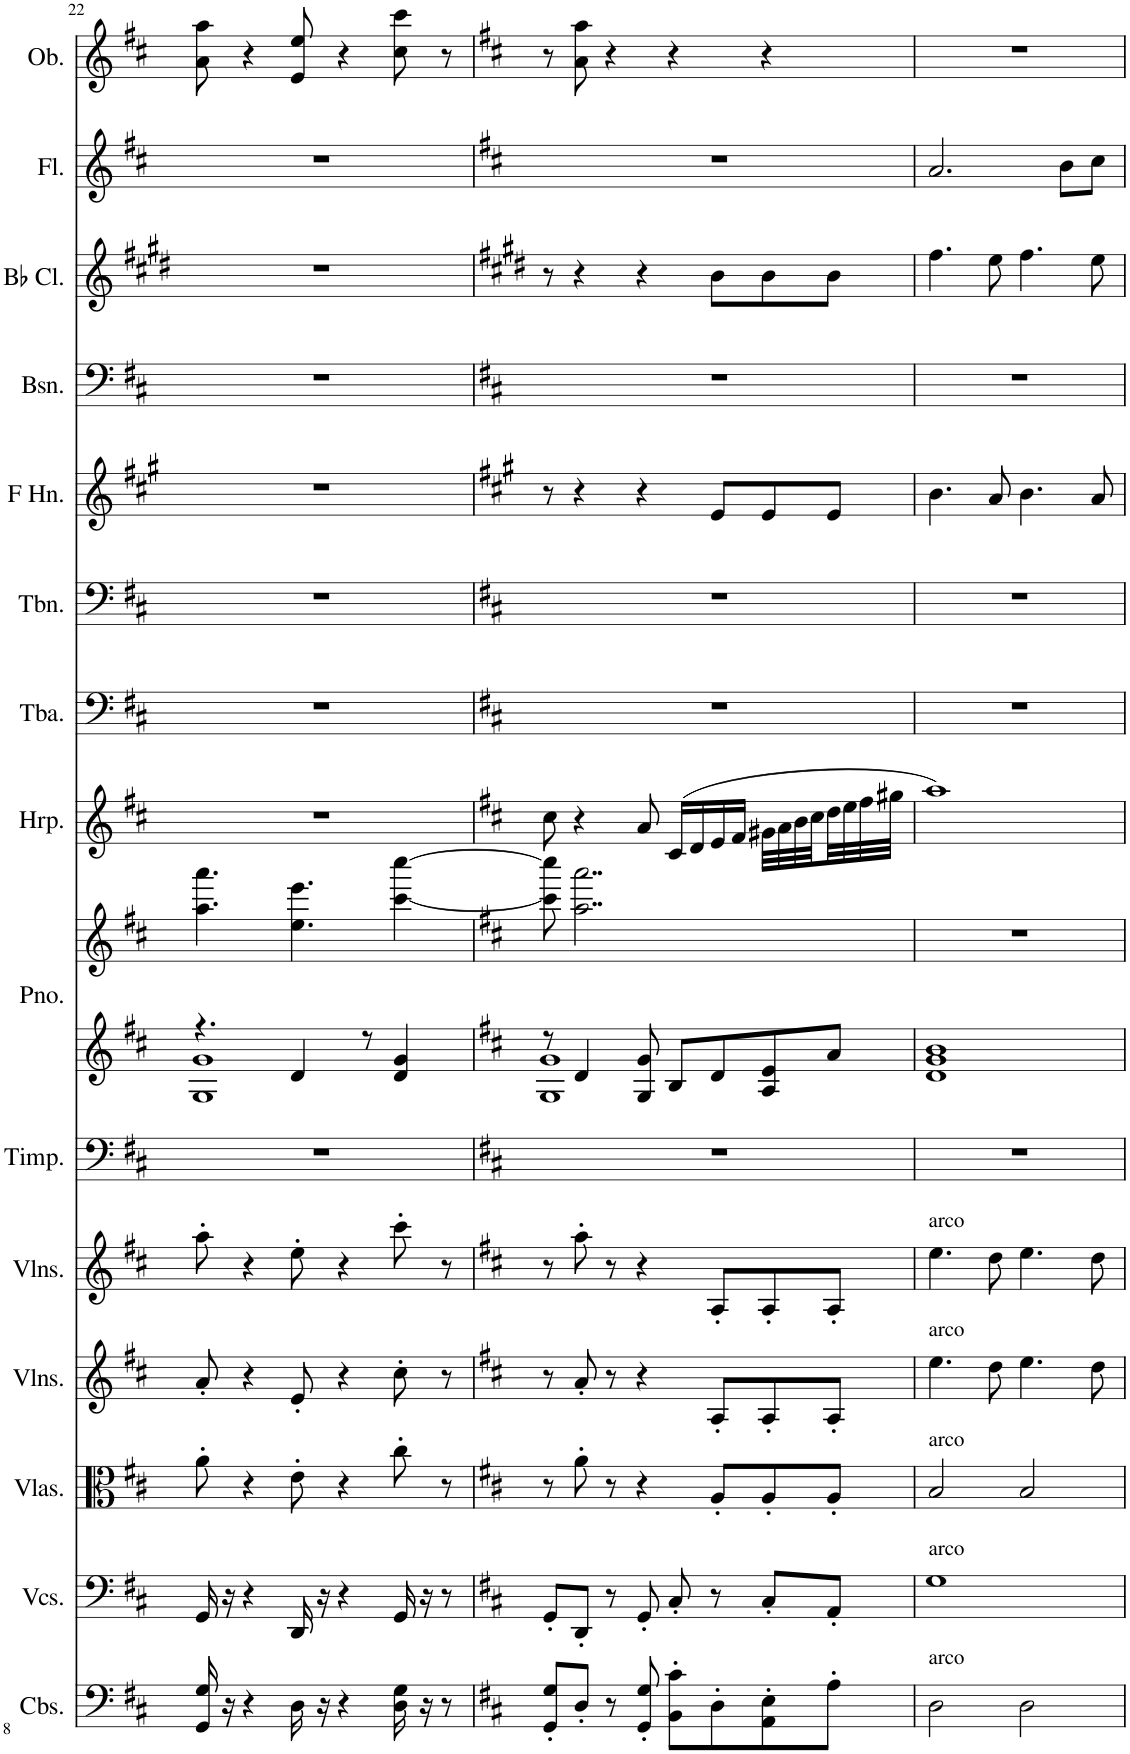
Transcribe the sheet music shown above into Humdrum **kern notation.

**kern	**kern	**kern	**kern	**kern	**kern	**kern	**kern	**kern	**kern	**kern	**kern	**kern	**kern	**kern	**kern
*part15	*part14	*part13	*part12	*part11	*part10	*part9	*part9	*part8	*part7	*part6	*part5	*part4	*part3	*part2	*part1
*staff16	*staff15	*staff14	*staff13	*staff12	*staff11	*staff10	*staff9	*staff8	*staff7	*staff6	*staff5	*staff4	*staff3	*staff2	*staff1
*I"Contrabasses	*I"Violoncellos	*I"Violas	*I"Violins	*I"Violins	*I"Timpani	*I"Piano	*	*I"Harp	*I"Tuba	*I"Trombone	*I"Horn in F	*I"Bassoon	*I"Bb Clarinet	*I"Flute	*I"Oboe
*I'Cbs.	*I'Vcs.	*I'Vlas.	*I'Vlns.	*I'Vlns.	*I'Timp.	*I'Pno.	*	*I'Hrp.	*I'Tba.	*I'Tbn.	*	*I'Bsn.	*I'Bb Cl.	*I'Fl.	*I'Ob.
!!LO:PB:g=z
*clefF4	*clefF4	*clefC3	*clefG2	*clefG2	*clefF4	*clefG2	*clefG2	*clefG2	*clefF4	*clefF4	*clefG2	*clefF4	*clefG2	*clefG2	*clefG2
*Trd7c12	*	*	*	*	*	*	*	*	*	*	*Trd4c7	*	*Trd1c2	*	*
*k[f#c#]	*k[f#c#]	*k[f#c#]	*k[f#c#]	*k[f#c#]	*k[f#c#]	*k[f#c#]	*k[f#c#]	*k[f#c#]	*k[f#c#]	*k[f#c#]	*k[f#c#g#]	*k[f#c#]	*k[f#c#g#d#]	*k[f#c#]	*k[f#c#]
*M4/4	*M4/4	*M4/4	*M4/4	*M4/4	*M4/4	*M4/4	*M4/4	*M4/4	*M4/4	*M4/4	*M4/4	*M4/4	*M4/4	*M4/4	*M4/4
=22	=22	=22	=22	=22	=22	=22	=22	=22	=22	=22	=22	=22	=22	=22	=22
*	*	*	*	*	*	*^	*	*	*	*	*	*	*	*	*
16GG/ 16G/	16GG/	8a'\	8a'/	8aa'\	1r	4.r	1G 1g	4.aa\ 4.aaa\	1r	1r	1r	1r	1r	1r	1r	8a\ 8aa\
16r	16r	.	.	.	.	.	.	.	.	.	.	.	.	.	.	.
4r	4r	4r	4r	4r	.	.	.	.	.	.	.	.	.	.	.	4r
16D\	16DD/	8e'\	8e'/	8ee'\	.	4d/	.	4.ee\ 4.eee\	.	.	.	.	.	.	.	8e/ 8ee/
16r	16r	.	.	.	.	.	.	.	.	.	.	.	.	.	.	.
4r	4r	4r	4r	4r	.	.	.	.	.	.	.	.	.	.	.	4r
.	.	.	.	.	.	8r	.	.	.	.	.	.	.	.	.	.
16D\ 16G\	16GG/	8cc#'\	8cc#'\	8ccc#'\	.	4d/ 4g/	.	[4ccc#\ [4cccc#\	.	.	.	.	.	.	.	8cc#\ 8ccc#\
16r	16r	.	.	.	.	.	.	.	.	.	.	.	.	.	.	.
8r	8r	8r	8r	8r	.	.	.	.	.	.	.	.	.	.	.	8r
=23	=23	=23	=23	=23	=23	=23	=23	=23	=23	=23	=23	=23	=23	=23	=23	=23
*k[f#c#]	*k[f#c#]	*k[f#c#]	*k[f#c#]	*k[f#c#]	*k[f#c#]	*k[f#c#]	*	*k[f#c#]	*k[f#c#]	*k[f#c#]	*k[f#c#]	*k[f#c#g#]	*k[f#c#]	*k[f#c#g#d#]	*k[f#c#]	*k[f#c#]
8GG/' 8G/'L	8GG'/L	8r	8r	8r	1r	8r	1G 1g	8ccc#\] 8cccc#\]	8cc#\	1r	1r	8r	1r	8r	1r	8r
8D'/J	8DD'/J	8a'\	8a'/	8aa'\	.	4d/	.	2..aa\ 2..aaa\	4r	.	.	4r	.	4r	.	8a\ 8aa\
8r	8r	8r	8r	8r	.	.	.	.	.	.	.	.	.	.	.	4r
8GG/' 8G/'	8GG'/	4r	4r	4r	.	8G/ 8g/	.	.	8a/	.	.	4r	.	4r	.	.
8BB\' 8c#\'L	8C#'/	.	.	.	.	8B/L	.	.	(16c#/LL	.	.	.	.	.	.	4r
.	.	.	.	.	.	.	.	.	16d/	.	.	.	.	.	.	.
8D'\	8r	8A'/L	8A'/L	8A'/L	.	8d/	.	.	16e/	.	.	8e/L	.	8b\L	.	.
.	.	.	.	.	.	.	.	.	16f#/JJ	.	.	.	.	.	.	.
8AA\' 8E\'	8C#'/L	8A'/	8A'/	8A'/	.	8A/ 8e/	.	.	32g#X\LLL	.	.	8e/	.	8b\	.	4r
.	.	.	.	.	.	.	.	.	32a\	.	.	.	.	.	.	.
.	.	.	.	.	.	.	.	.	32b\	.	.	.	.	.	.	.
.	.	.	.	.	.	.	.	.	32cc#\	.	.	.	.	.	.	.
8A'\J	8AA'/J	8A'/J	8A'/J	8A'/J	.	8a/J	.	.	32dd\	.	.	8e/J	.	8b\J	.	.
.	.	.	.	.	.	.	.	.	32ee\	.	.	.	.	.	.	.
.	.	.	.	.	.	.	.	.	32ff#\	.	.	.	.	.	.	.
.	.	.	.	.	.	.	.	.	32gg#X\JJJ	.	.	.	.	.	.	.
*	*	*	*	*	*	*v	*v	*	*	*	*	*	*	*	*	*
=24	=24	=24	=24	=24	=24	=24	=24	=24	=24	=24	=24	=24	=24	=24	=24
!	!	!	!	!LO:TX:a:t=arco	!	!	!	!	!	!	!	!	!	!	!
!	!	!	!LO:TX:a:t=arco	!	!	!	!	!	!	!	!	!	!	!	!
!	!	!LO:TX:a:t=arco	!	!	!	!	!	!	!	!	!	!	!	!	!
!	!LO:TX:a:t=arco	!	!	!	!	!	!	!	!	!	!	!	!	!	!
!LO:TX:a:t=arco	!	!	!	!	!	!	!	!	!	!	!	!	!	!	!
2D\	1G	2B/	4.ee\	4.ee\	1r	1d 1g 1b	1r	1aa)	1r	1r	4.b\	1r	4.ff#\	2.a/	1r
.	.	.	8dd\	8dd\	.	.	.	.	.	.	8a/	.	8ee\	.	.
2D\	.	2B/	4.ee\	4.ee\	.	.	.	.	.	.	4.b\	.	4.ff#\	.	.
.	.	.	.	.	.	.	.	.	.	.	.	.	.	8b\L	.
.	.	.	8dd\	8dd\	.	.	.	.	.	.	8a/	.	8ee\	8cc#\J	.
=	=	=	=	=	=	=	=	=	=	=	=	=	=	=	=
*-	*-	*-	*-	*-	*-	*-	*-	*-	*-	*-	*-	*-	*-	*-	*-
